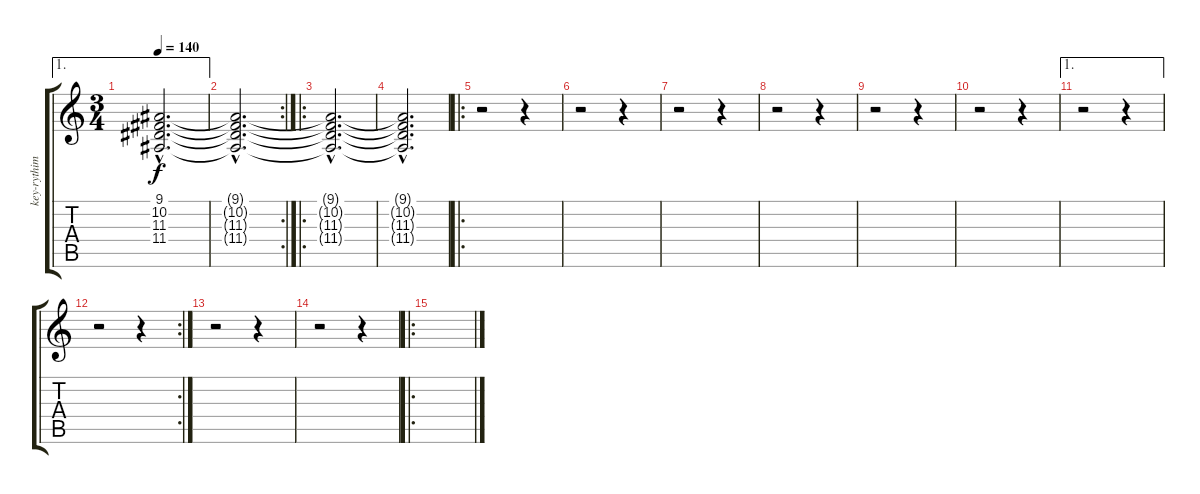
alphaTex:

\track ("key-rythim" "key-rythim") {instrument acousticgrandpiano}
\staff {score tabs}
\tuning (Db4 Ab3 E3 B2 Gb2 Db2) {hide}
\ae 1
\ts (3 4)
\tempo 140
\clef g2
\ks c
(9.1{hac t} 10.2{hac t} 11.3{hac t} 11.4{hac t}).2{d dy f volume 13} |
\rc 2
(9.1{hac t} 10.2{hac t} 11.3{hac t} 11.4{hac t}).2{d volume 13} |
\ro
(9.1{hac t} 10.2{hac t} 11.3{hac t} 11.4{hac t}).2{d volume 13} |
(9.1{hac t} 10.2{hac t} 11.3{hac t} 11.4{hac t}).2{d volume 13} |
\ro
r.2 r.4 |
r.2 r.4 |
r.2 r.4 |
r.2 r.4 |
r.2 r.4 |
r.2 r.4 |
\ae 1
r.2 r.4 |
\rc 2
r.2 r.4 |
r.2 r.4 |
r.2 r.4 |
\ro
